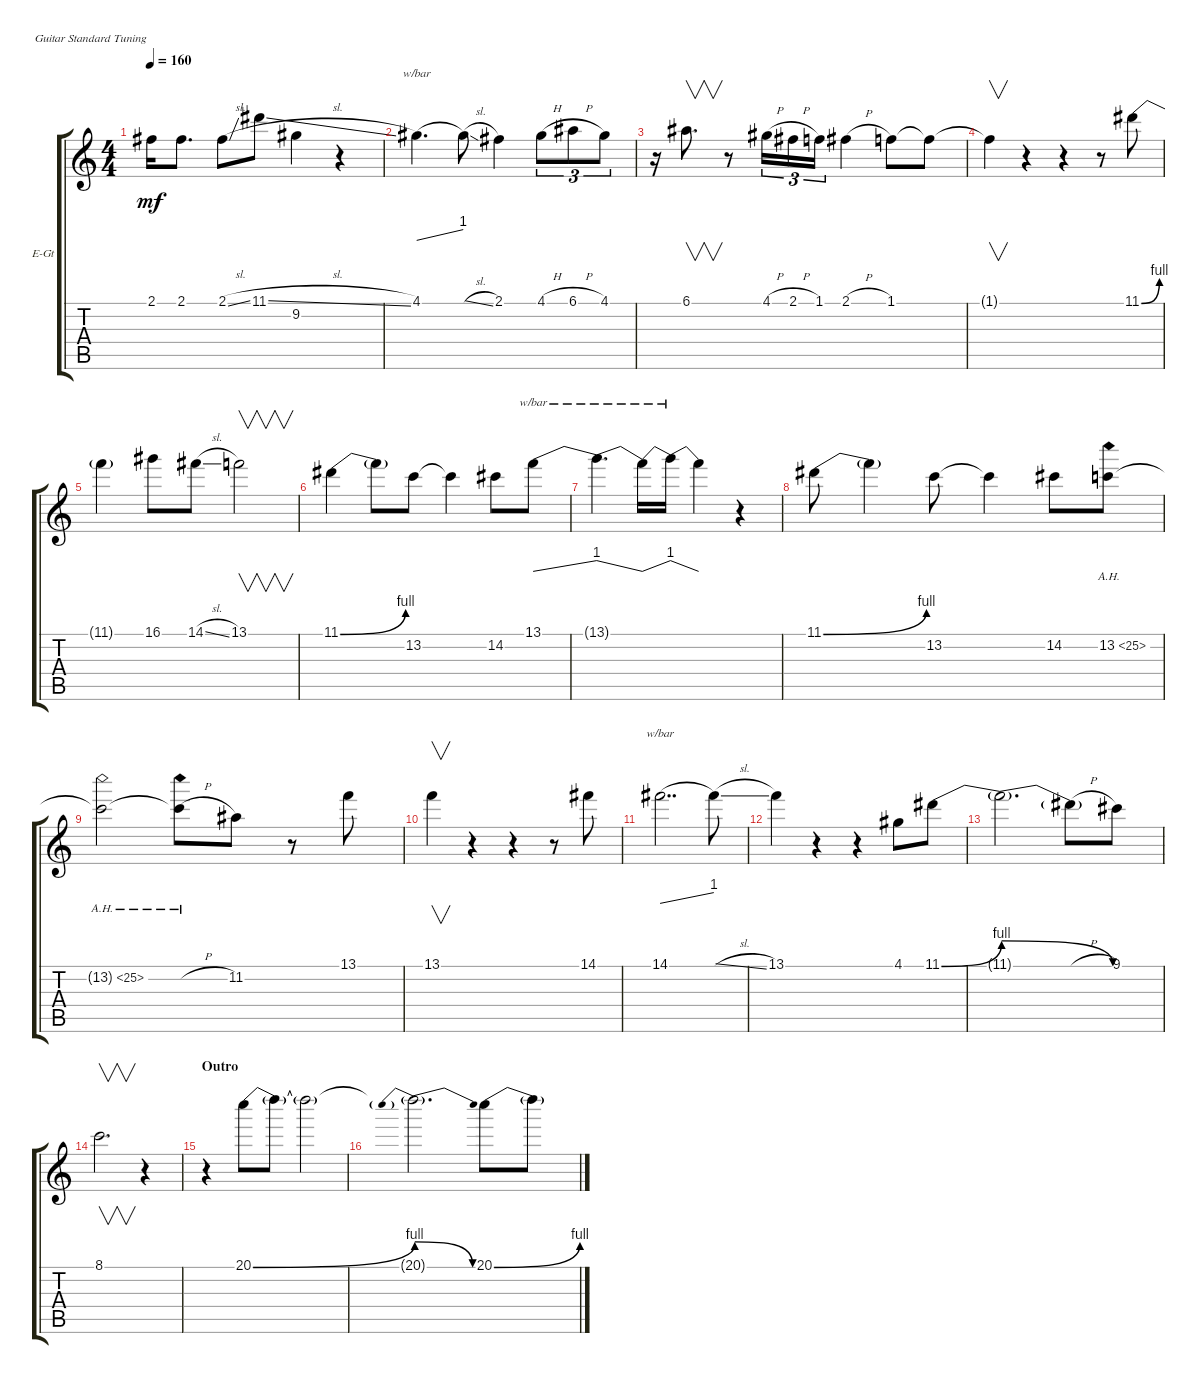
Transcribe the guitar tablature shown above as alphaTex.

\defaultSystemsLayout 4
\bracketExtendMode groupsimilarinstruments
\firstSystemTrackNameOrientation horizontal
\otherSystemsTrackNameOrientation horizontal
\track ("Electric Guitar" "E-Gt") {instrument distortionguitar}
\staff {score tabs}
\tuning (E4 B3 G3 D3 A2 E2)
\ts (4 4)
\tempo 160
\clef g2
\scale
0.333333
\ks c
2.1.16{dy mf} 2.1.8{d} 2.1{sl}.8 11.1{sl}.8 9.2.4 r.4 |
\scale
0.333333 4.1.4{d tbe (dive default 0 0 45 4)} 4.1{sl t}.8 2.1.4 4.1{h}.8{tu (3 2)} 6.1{h}.8{tu (3 2)} 4.1.8{tu (3 2)} |
\scale
0.333333 r.16 6.1.8{v d} r.8 4.1{h}.16{tu (3 2)} 2.1{h}.16{tu (3 2)} 1.1.16{tu (3 2)} 2.1{h}.4 1.1.8 1.1{t}.8 |
\scale
0.333333 1.1{t}.4{v} r.4 r.4 r.8 11.1{be (bend 0 0 15 4)}.8 |
\scale
0.333333 11.1{t}.4 16.1.8 14.1{sl}.8 13.1.2{v} |
\scale
0.333333 11.1{be (bend 0 0 15 4)}.4 11.1{t}.8 13.2.8 13.2{t}.4 14.2.8 13.1.8{tbe (dive default 0 0 45 4)} |
\scale
0.333333 13.1{t}.4{d tbe (dive default 0 4 45 0)} 13.1{t}.16{tbe (dive default 0 0 45 4)} 13.1{t}.16{tbe (dive default 0 4 45 0)} 13.1{t}.4 r.4 |
\scale
0.333333 11.1{be (bend 0 0 15 4)}.8 11.1{t}.4 13.2.8 13.2{t}.4 14.2.8 13.2{ah 12}.8 |
\scale
0.333333 13.2{ah 12 t}.2 13.2{ah 12 h t}.8 11.2.8 r.8 13.1.8 |
\scale
0.333333 13.1.4{v} r.4 r.4 r.8 14.1.8 |
\scale
0.333333 14.1.2{dd tbe (dive default 0 0 45.6 4)} 14.1{sl t}.8 |
\scale
0.333333 13.1.4 r.4 r.4 4.1.8 11.1{be (bend 0 0 15 4)}.8 |
\scale
0.333333 11.1{be (release 0 4 15 0) t}.2{d} 11.1{h t}.8 9.1.8 |
\scale
0.333333 8.1.2{v d} r.4 |
\section ("" "Outro")
\scale
0.333333 r.4 20.1{be (bend 0 0 15 4)}.8 20.1{t}.8 20.1{t}.2 |
\scale
0.333333 20.1{be (prebendrelease 0 4 15 0) t}.2{d} 20.1{be (bend 0 0 15 4)}.8 20.1{t}.8
